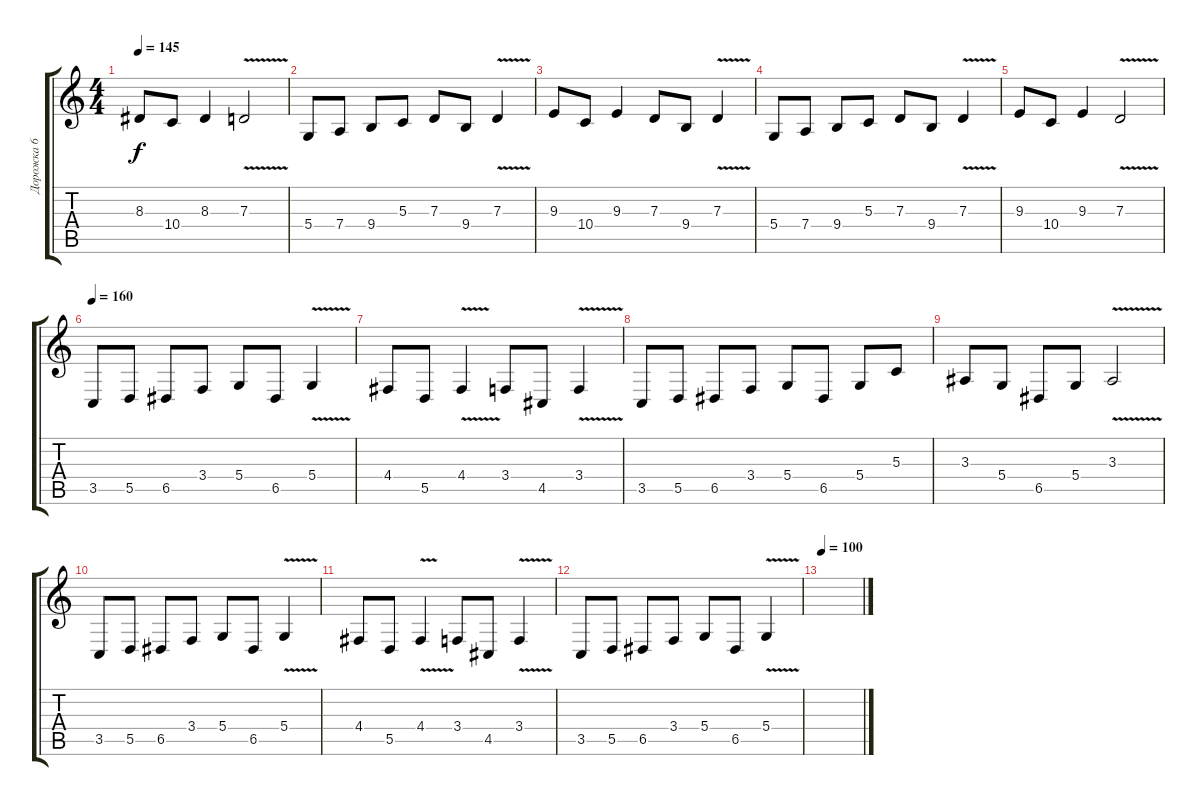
\track ("Дорожка 6" "Дорожка 6") {instrument pad1newage}
\staff {score tabs}
\tuning (E4 B3 G3 D3 A2 E2) {hide}
\ts (4 4)
\tempo 145
\clef g2
\ks c
8.3.8{dy f} 10.4.8 8.3.4 7.3{v}.2 |
5.4.8 7.4.8 9.4.8 5.3.8 7.3.8 9.4.8 7.3{v}.4 |
9.3.8 10.4.8 9.3.4 7.3.8 9.4.8 7.3{v}.4 |
5.4.8 7.4.8 9.4.8 5.3.8 7.3.8 9.4.8 7.3{v}.4 |
9.3.8 10.4.8 9.3.4 7.3{v}.2 |
\tempo 160
3.5.8 5.5.8 6.5.8 3.4.8 5.4.8 6.5.8 5.4{v}.4 |
4.4.8 5.5.8 4.4{v}.4 3.4.8 4.5.8 3.4{v}.4 |
3.5.8 5.5.8 6.5.8 3.4.8 5.4.8 6.5.8 5.4.8 5.3.8 |
3.3.8 5.4.8 6.5.8 5.4.8 3.3{v}.2 |
3.5.8 5.5.8 6.5.8 3.4.8 5.4.8 6.5.8 5.4{v}.4 |
4.4.8 5.5.8 4.4{v}.4 3.4.8 4.5.8 3.4{v}.4 |
3.5.8 5.5.8 6.5.8 3.4.8 5.4.8 6.5.8 5.4{v}.4 |
\tempo 100
